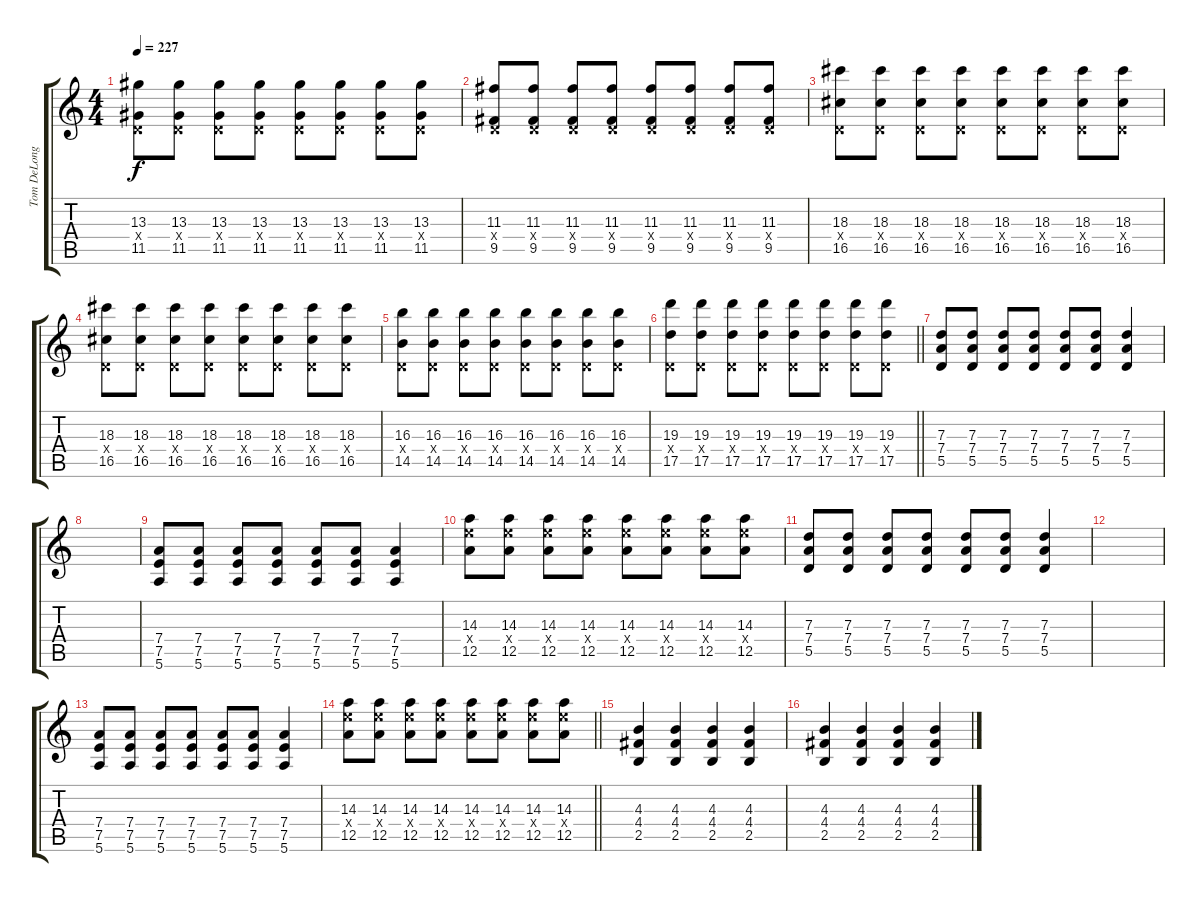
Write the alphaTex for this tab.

\track ("Tom DeLonge - Lead Guitar" "Tom DeLong") {instrument overdrivenguitar}
\staff {score tabs}
\tuning (E4 B3 G3 D3 A2 E2) {hide}
\ts (4 4)
\tempo 227
\clef g2
\ks c
(13.3 0.4{x} 11.5).8{dy f} (13.3 0.4{x} 11.5).8 (13.3 0.4{x} 11.5).8 (13.3 0.4{x} 11.5).8 (13.3 0.4{x} 11.5).8 (13.3 0.4{x} 11.5).8 (13.3 0.4{x} 11.5).8 (13.3 0.4{x} 11.5).8 |
(11.3 0.4{x} 9.5).8 (11.3 0.4{x} 9.5).8 (11.3 0.4{x} 9.5).8 (11.3 0.4{x} 9.5).8 (11.3 0.4{x} 9.5).8 (11.3 0.4{x} 9.5).8 (11.3 0.4{x} 9.5).8 (11.3 0.4{x} 9.5).8 |
(18.3 0.4{x} 16.5).8 (18.3 0.4{x} 16.5).8 (18.3 0.4{x} 16.5).8 (18.3 0.4{x} 16.5).8 (18.3 0.4{x} 16.5).8 (18.3 0.4{x} 16.5).8 (18.3 0.4{x} 16.5).8 (18.3 0.4{x} 16.5).8 |
(18.3 0.4{x} 16.5).8 (18.3 0.4{x} 16.5).8 (18.3 0.4{x} 16.5).8 (18.3 0.4{x} 16.5).8 (18.3 0.4{x} 16.5).8 (18.3 0.4{x} 16.5).8 (18.3 0.4{x} 16.5).8 (18.3 0.4{x} 16.5).8 |
(16.3 0.4{x} 14.5).8 (16.3 0.4{x} 14.5).8 (16.3 0.4{x} 14.5).8 (16.3 0.4{x} 14.5).8 (16.3 0.4{x} 14.5).8 (16.3 0.4{x} 14.5).8 (16.3 0.4{x} 14.5).8 (16.3 0.4{x} 14.5).8 |
\barLineRight lightlight
(19.3 0.4{x} 17.5).8 (19.3 0.4{x} 17.5).8 (19.3 0.4{x} 17.5).8 (19.3 0.4{x} 17.5).8 (19.3 0.4{x} 17.5).8 (19.3 0.4{x} 17.5).8 (19.3 0.4{x} 17.5).8 (19.3 0.4{x} 17.5).8 |
(7.3 7.4 5.5).8 (7.3 7.4 5.5).8 (7.3 7.4 5.5).8 (7.3 7.4 5.5).8 (7.3 7.4 5.5).8 (7.3 7.4 5.5).8 (7.3 7.4 5.5).4 |
|
(7.4 7.5 5.6).8 (7.4 7.5 5.6).8 (7.4 7.5 5.6).8 (7.4 7.5 5.6).8 (7.4 7.5 5.6).8 (7.4 7.5 5.6).8 (7.4 7.5 5.6).4 |
(14.3 14.4{x} 12.5).8 (14.3 14.4{x} 12.5).8 (14.3 14.4{x} 12.5).8 (14.3 14.4{x} 12.5).8 (14.3 14.4{x} 12.5).8 (14.3 14.4{x} 12.5).8 (14.3 14.4{x} 12.5).8 (14.3 14.4{x} 12.5).8 |
(7.3 7.4 5.5).8 (7.3 7.4 5.5).8 (7.3 7.4 5.5).8 (7.3 7.4 5.5).8 (7.3 7.4 5.5).8 (7.3 7.4 5.5).8 (7.3 7.4 5.5).4 |
|
(7.4 7.5 5.6).8 (7.4 7.5 5.6).8 (7.4 7.5 5.6).8 (7.4 7.5 5.6).8 (7.4 7.5 5.6).8 (7.4 7.5 5.6).8 (7.4 7.5 5.6).4 |
\barLineRight lightlight
(14.3 14.4{x} 12.5).8 (14.3 14.4{x} 12.5).8 (14.3 14.4{x} 12.5).8 (14.3 14.4{x} 12.5).8 (14.3 14.4{x} 12.5).8 (14.3 14.4{x} 12.5).8 (14.3 14.4{x} 12.5).8 (14.3 14.4{x} 12.5).8 |
(4.3 4.4 2.5).4 (4.3 4.4 2.5).4 (4.3 4.4 2.5).4 (4.3 4.4 2.5).4 |
(4.3 4.4 2.5).4 (4.3 4.4 2.5).4 (4.3 4.4 2.5).4 (4.3 4.4 2.5).4
